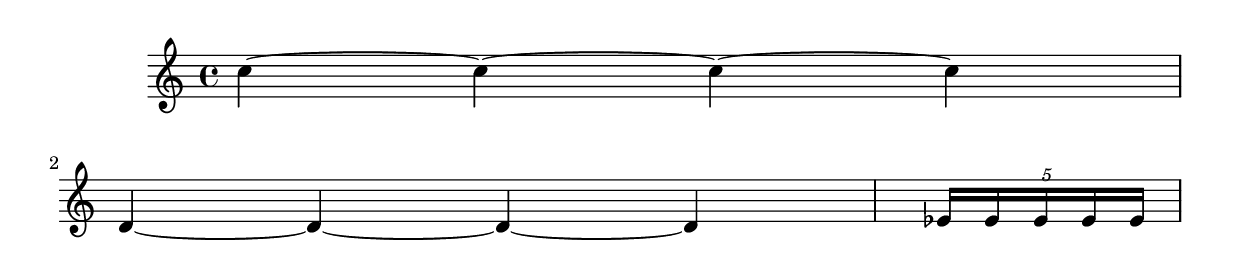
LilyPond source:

\version "2.12.3"
\include "english.ly"
\header{   }

melody = {
\bar "|:"  c''4~ c''4~ c''4~ c''4 \bar ":|"  \break
 \bar "|"  d'4~ d'4~ d'4~ d'4 \bar "|"  \partial 4*1  \times 4/5 {  ef'16 ef'16 ef'16 ef'16 ef'16 } \break

}

\score{

<<
\new Voice = "one" {
  \melody
}
>>
\layout { }
}